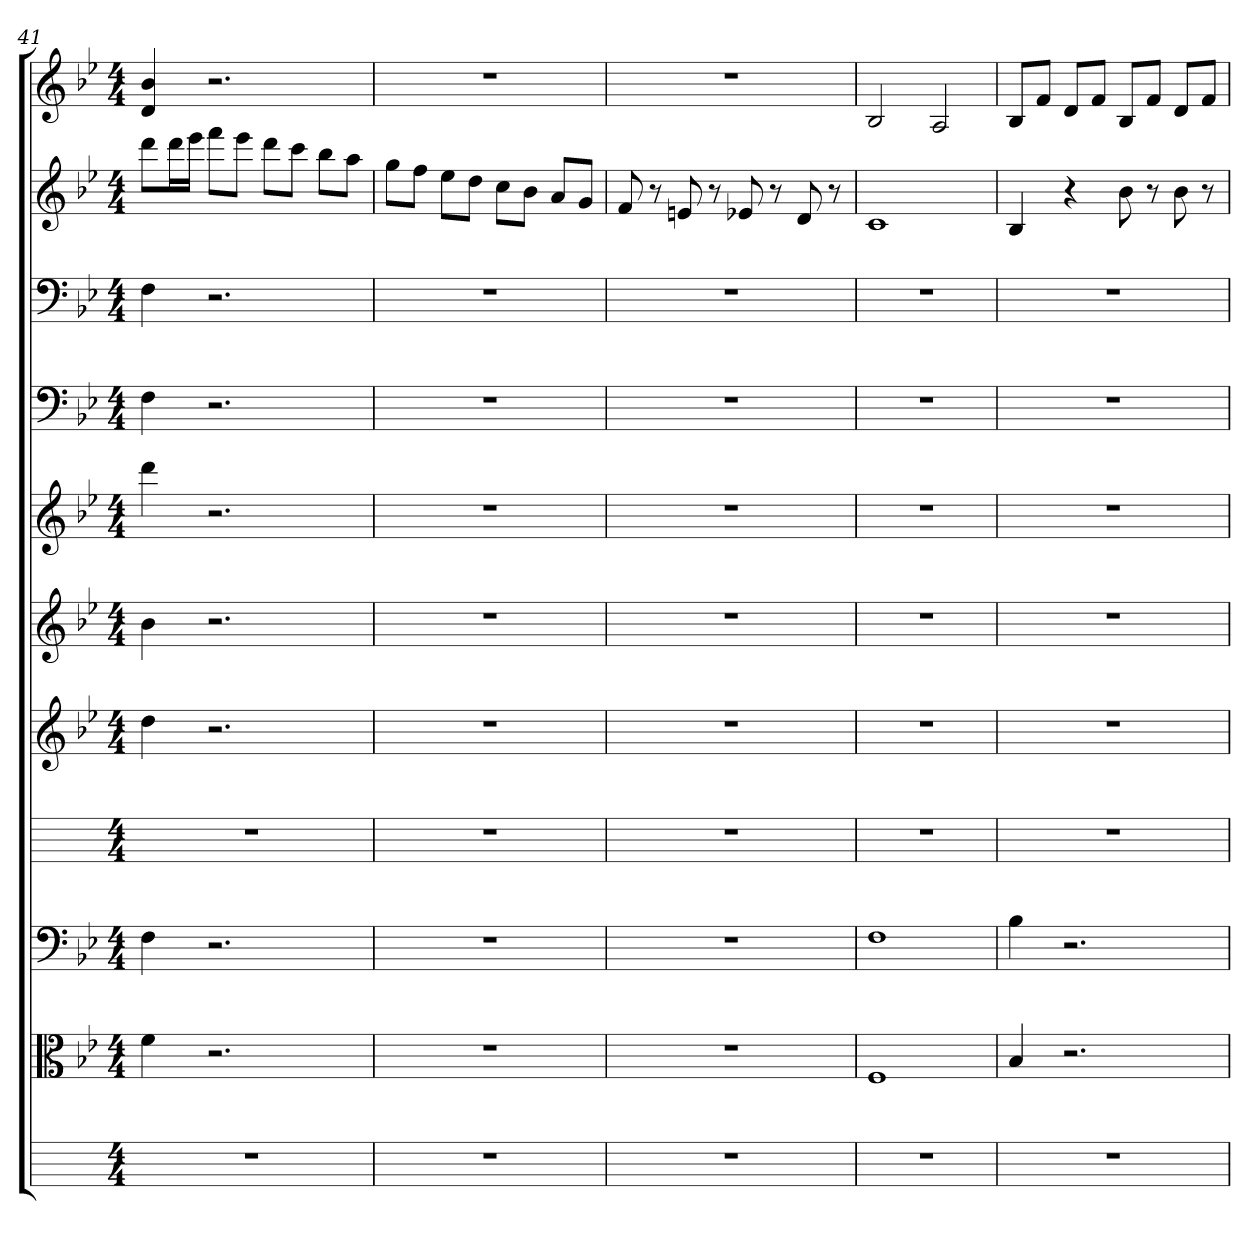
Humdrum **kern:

**kern	**kern	**kern	**kern	**kern	**kern	**kern	**kern	**kern	**kern	**kern
*part11	*part10	*part9	*part8	*part7	*part6	*part5	*part4	*part3	*part2	*part1
*staff11	*staff10	*staff9	*staff8	*staff7	*staff6	*staff5	*staff4	*staff3	*staff2	*staff1
*	*clefC3	*clefF4	*	*	*	*	*clefF4	*clefF4	*	*
*k[]	*k[b-e-]	*k[b-e-]	*k[]	*k[b-e-]	*k[b-e-]	*k[b-e-]	*k[b-e-]	*k[b-e-]	*k[b-e-]	*k[b-e-]
*M4/4	*M4/4	*M4/4	*M4/4	*M4/4	*M4/4	*M4/4	*M4/4	*M4/4	*M4/4	*M4/4
=41	=41	=41	=41	=41	=41	=41	=41	=41	=41	=41
1r	4f	4F	1r	4dd	4b-	4ddd	4F	4F	8dddL	4d 4b-
.	.	.	.	.	.	.	.	.	16dddL	.
.	.	.	.	.	.	.	.	.	16eee-JJ	.
.	2.r	2.r	.	2.r	2.r	2.r	2.r	2.r	8fffL	2.r
.	.	.	.	.	.	.	.	.	8eee-J	.
.	.	.	.	.	.	.	.	.	8dddL	.
.	.	.	.	.	.	.	.	.	8cccJ	.
.	.	.	.	.	.	.	.	.	8bb-L	.
.	.	.	.	.	.	.	.	.	8aaJ	.
=42	=42	=42	=42	=42	=42	=42	=42	=42	=42	=42
1r	1r	1r	1r	1r	1r	1r	1r	1r	8ggL	1r
.	.	.	.	.	.	.	.	.	8ffJ	.
.	.	.	.	.	.	.	.	.	8ee-L	.
.	.	.	.	.	.	.	.	.	8ddJ	.
.	.	.	.	.	.	.	.	.	8ccL	.
.	.	.	.	.	.	.	.	.	8b-J	.
.	.	.	.	.	.	.	.	.	8aL	.
.	.	.	.	.	.	.	.	.	8gJ	.
=43	=43	=43	=43	=43	=43	=43	=43	=43	=43	=43
1r	1r	1r	1r	1r	1r	1r	1r	1r	8f	1r
.	.	.	.	.	.	.	.	.	8r	.
.	.	.	.	.	.	.	.	.	8en	.
.	.	.	.	.	.	.	.	.	8r	.
.	.	.	.	.	.	.	.	.	8e-X	.
.	.	.	.	.	.	.	.	.	8r	.
.	.	.	.	.	.	.	.	.	8d	.
.	.	.	.	.	.	.	.	.	8r	.
=44	=44	=44	=44	=44	=44	=44	=44	=44	=44	=44
1r	1F	1F	1r	1r	1r	1r	1r	1r	1c	2B-
.	.	.	.	.	.	.	.	.	.	2A
=45	=45	=45	=45	=45	=45	=45	=45	=45	=45	=45
1r	4B-	4B-	1r	1r	1r	1r	1r	1r	4B-	8B-L
.	.	.	.	.	.	.	.	.	.	8fJ
.	2.r	2.r	.	.	.	.	.	.	4r	8dL
.	.	.	.	.	.	.	.	.	.	8fJ
.	.	.	.	.	.	.	.	.	8b-	8B-L
.	.	.	.	.	.	.	.	.	8r	8fJ
.	.	.	.	.	.	.	.	.	8b-	8dL
.	.	.	.	.	.	.	.	.	8r	8fJ
=	=	=	=	=	=	=	=	=	=	=
*-	*-	*-	*-	*-	*-	*-	*-	*-	*-	*-
